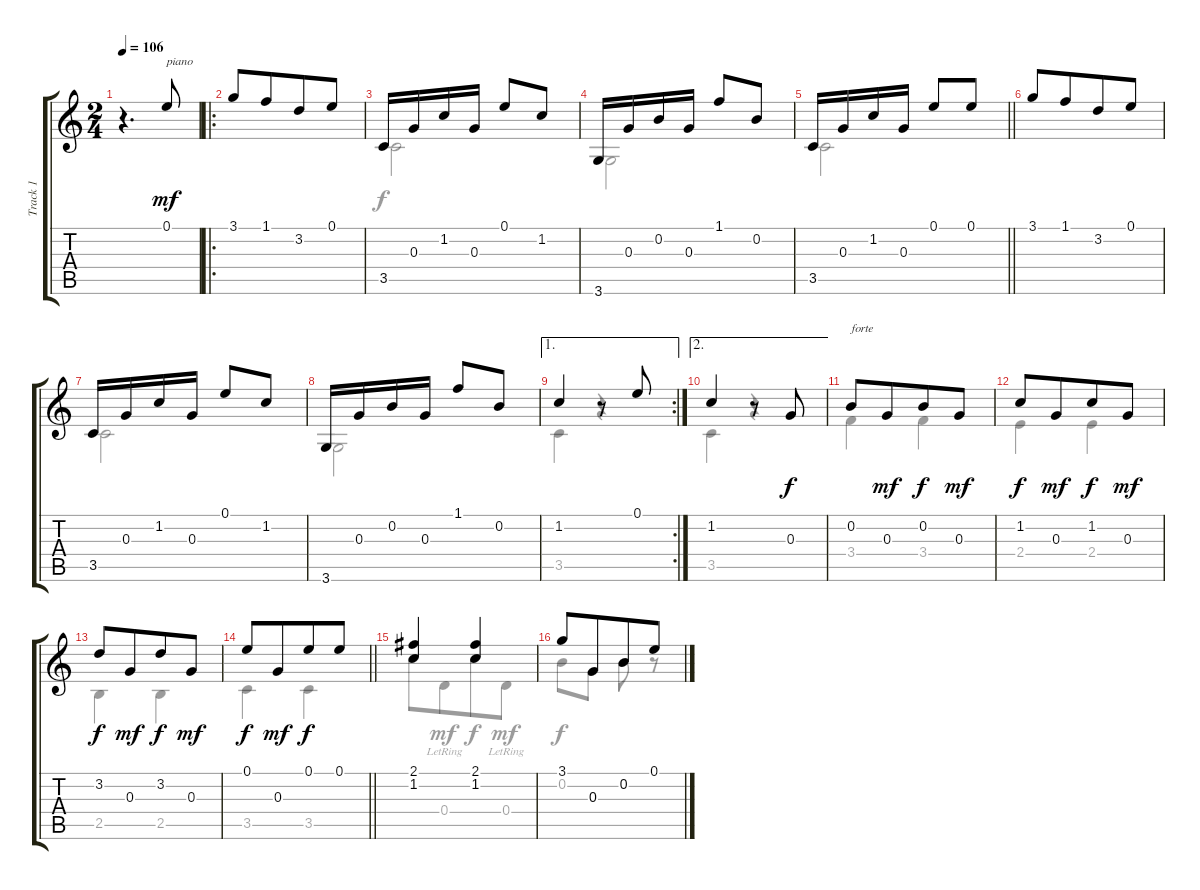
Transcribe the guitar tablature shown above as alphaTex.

\track ("Track 1" "Track 1") {instrument acousticguitarsteel}
\staff {score tabs}
\tuning (E4 B3 G3 D3 A2 E2) {hide}
\voice
\ts (2 4)
\tempo 106
\clef g2
\ks c
r.4{d dy mf instrument acousticguitarsteel} 0.1.8{txt "piano" beam Up} |
\ro
3.1.8{beam Up} 1.1.8{beam Up beam merge} 3.2.8{beam Up} 0.1.8{beam Up} |
3.5.16 0.3.16 1.2.16 0.3.16 0.1.8 1.2.8 |
3.6.16 0.3.16 0.2.16 0.3.16 1.1.8 0.2.8 |
\barLineRight lightlight
3.5.16 0.3.16 1.2.16 0.3.16 0.1.8 0.1.8 |
3.1.8{beam Up} 1.1.8{beam Up beam merge} 3.2.8{beam Up} 0.1.8{beam Up} |
3.5.16 0.3.16 1.2.16 0.3.16 0.1.8 1.2.8 |
3.6.16 0.3.16 0.2.16 0.3.16 1.1.8 0.2.8 |
\ae 1
\rc 2
1.2.4 r.8 0.1.8 |
\ae 2
1.2.4 r.8 0.3.8{dy f} |
0.2.8{txt "forte"} 0.3.8{dy mf beam merge} 0.2.8{dy f} 0.3.8{dy mf} |
1.2.8{dy f} 0.3.8{dy mf beam merge} 1.2.8{dy f} 0.3.8{dy mf} |
3.2.8{dy f} 0.3.8{dy mf beam merge} 3.2.8{dy f} 0.3.8{dy mf} |
\barLineRight lightlight
0.1.8{dy f} 0.3.8{dy mf beam merge} 0.1.8{dy f} 0.1.8 |
(2.1 1.2).4 (2.1 1.2).4 |
3.1.8 0.3.8{beam merge} 0.2.8 0.1.8
\voice
\clef g2
\ottava regular
\simile none
\ks c
|
|
3.5.2 |
3.6.2 |
\barLineRight lightlight
3.5.2 |
|
3.5.2 |
3.6.2 |
3.5.4 r.4 |
3.5.4 r.4 |
3.4.4{dy f} 3.4.4 |
2.4.4 2.4.4 |
2.5.4 2.5.4 |
\barLineRight lightlight
3.5.4 3.5.4 |
1.2.8 0.4{lr}.8{dy mf beam merge} 1.2.8{dy f} 0.4{lr}.8{dy mf} |
0.2.8{dy f} 0.3.8 0.2.8 r.8
